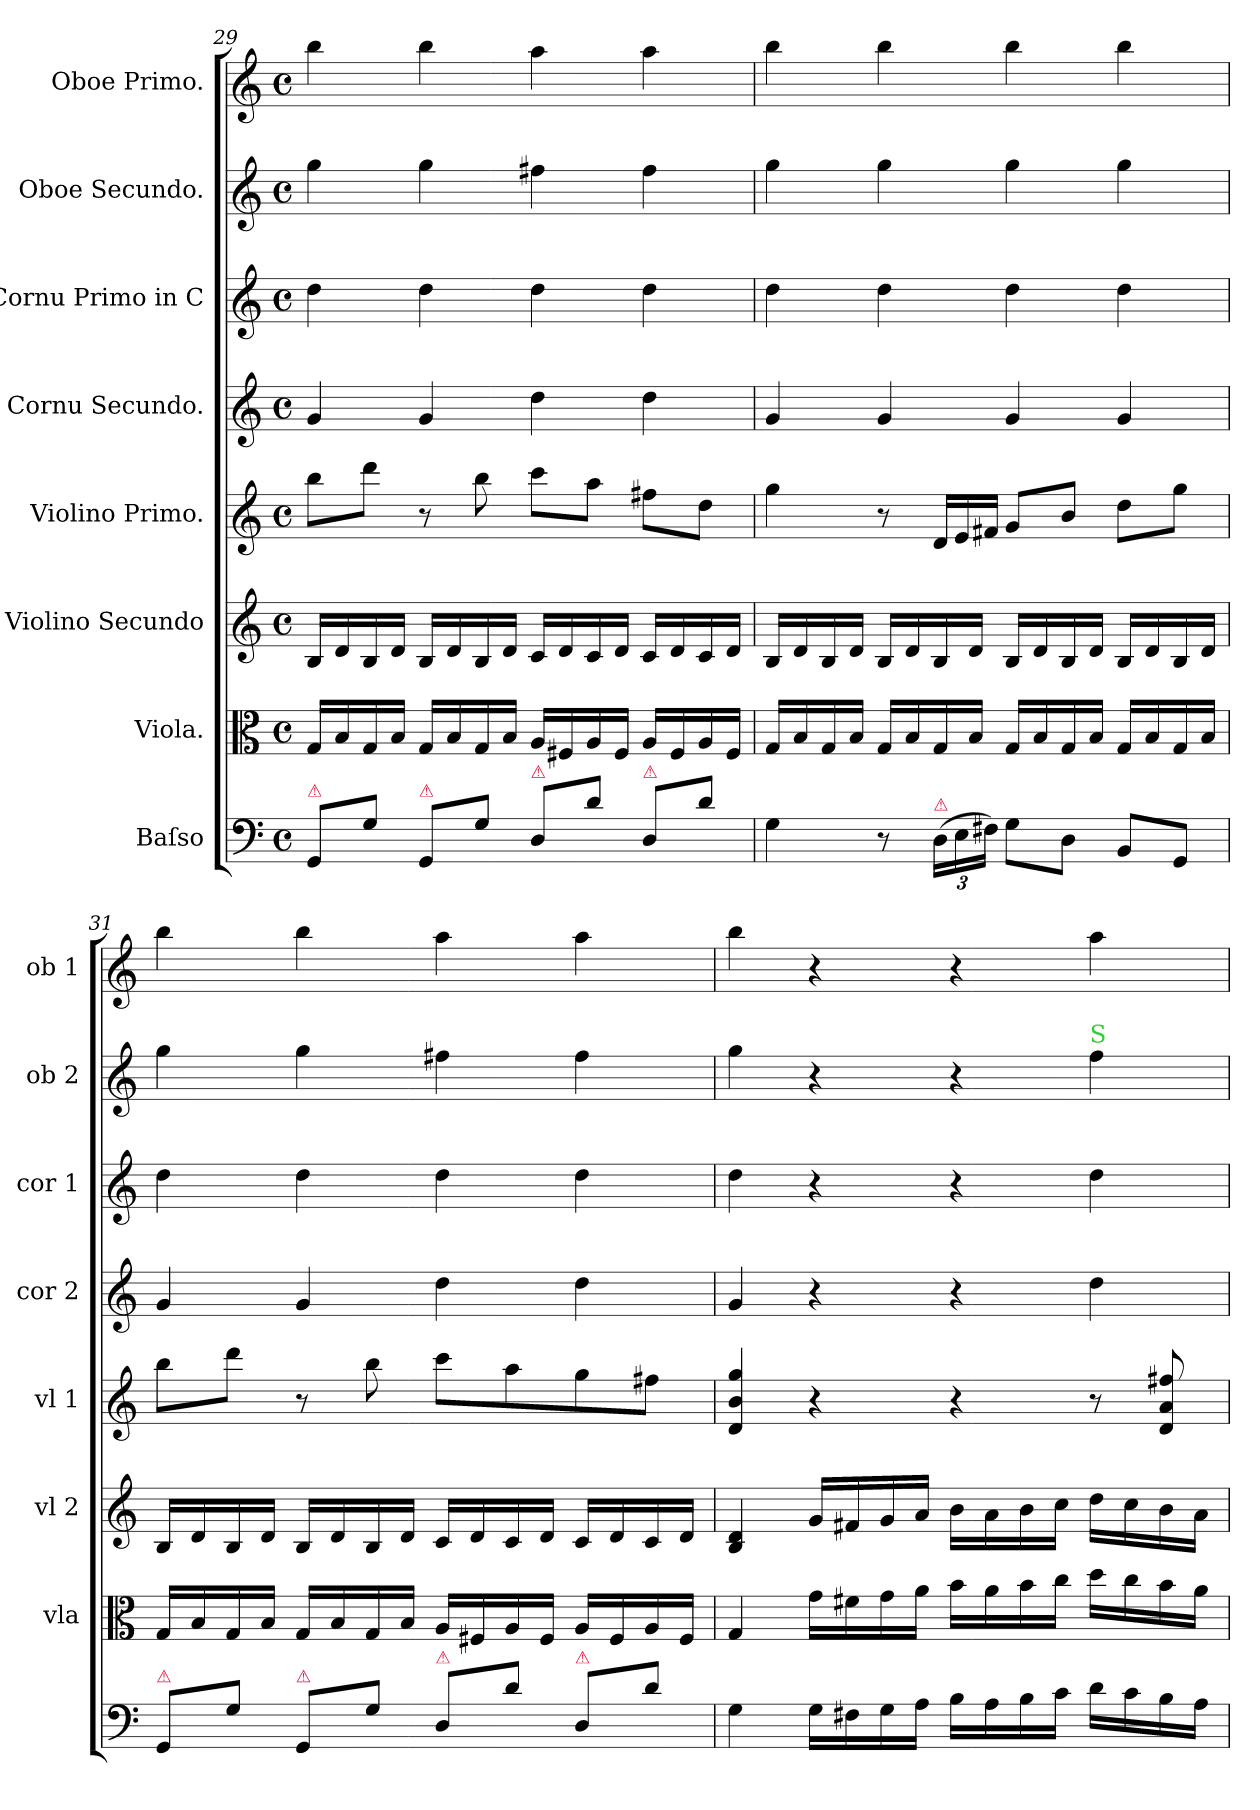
**kern	**kern	**kern	**kern	**kern	**kern	**kern	**kern
*part8	*part7	*part6	*part5	*part4	*part3	*part2	*part1
*staff8	*staff7	*staff6	*staff5	*staff4	*staff3	*staff2	*staff1
*I"Baſso	*I"Viola.	*I"Violino Secundo	*I"Violino Primo.	*I"Cornu Secundo.	*I"Cornu Primo in C	*I"Oboe Secundo.	*I"Oboe Primo.
*	*I'vla	*I'vl 2	*I'vl 1	*I'cor 2	*I'cor 1	*I'ob 2	*I'ob 1
*clefF4	*clefC3	*clefG2	*clefG2	*clefG2	*clefG2	*clefG2	*clefG2
*k[]	*k[]	*k[]	*k[]	*k[]	*k[]	*k[]	*k[]
*C:	*C:	*C:	*C:	*C:	*C:	*C:	*C:
*M4/4	*M4/4	*M4/4	*M4/4	*M4/4	*M4/4	*M4/4	*M4/4
*met(c)	*met(c)	*met(c)	*met(c)	*met(c)	*met(c)	*met(c)	*met(c)
=29	=29	=29	=29	=29	=29	=29	=29
!LO:TX:a:color=crimson:t=⚠	!	!	!	!	!	!	!
8GG/L	16G/LL	16B/LL	8bb\L	4g/	4dd\	4gg\	4bb\
.	16B/	16d/	.	.	.	.	.
8G\J	16G/	16B/	8ddd\J	.	.	.	.
.	16B/JJ	16d/JJ	.	.	.	.	.
!LO:TX:a:color=crimson:t=⚠	!	!	!	!	!	!	!
8GG/L	16G/LL	16B/LL	8r	4g/	4dd\	4gg\	4bb\
.	16B/	16d/	.	.	.	.	.
8G\J	16G/	16B/	8bb\	.	.	.	.
.	16B/JJ	16d/JJ	.	.	.	.	.
!LO:TX:a:color=crimson:t=⚠	!	!	!	!	!	!	!
8D/L	16A/LL	16c/LL	8ccc\L	4dd\	4dd\	4ff#X\	4aa\
.	16F#X/	16d/	.	.	.	.	.
8d\J	16A/	16c/	8aa\J	.	.	.	.
.	16F#/JJ	16d/JJ	.	.	.	.	.
!LO:TX:a:color=crimson:t=⚠	!	!	!	!	!	!	!
8D/L	16A/LL	16c/LL	8ff#X\L	4dd\	4dd\	4ff#\	4aa\
.	16F#/	16d/	.	.	.	.	.
8d\J	16A/	16c/	8dd\J	.	.	.	.
.	16F#/JJ	16d/JJ	.	.	.	.	.
=30	=30	=30	=30	=30	=30	=30	=30
4G\	16G/LL	16B/LL	4gg\	4g/	4dd\	4gg\	4bb\
.	16B/	16d/	.	.	.	.	.
.	16G/	16B/	.	.	.	.	.
.	16B/JJ	16d/JJ	.	.	.	.	.
8r	16G/LL	16B/LL	8r	4g/	4dd\	4gg\	4bb\
.	16B/	16d/	.	.	.	.	.
*	*	*	*Xtuplet	*	*	*	*
!LO:TX:a:color=crimson:t=⚠	!	!	!	!	!	!	!
(24D\LL	16G/	16B/	24d/LL	.	.	.	.
24E\	.	.	24e/	.	.	.	.
.	16B/JJ	16d/JJ	.	.	.	.	.
24F#X\JJ)	.	.	24f#X/JJ	.	.	.	.
8G\L	16G/LL	16B/LL	8g/L	4g/	4dd\	4gg\	4bb\
.	16B/	16d/	.	.	.	.	.
8D\J	16G/	16B/	8b/J	.	.	.	.
.	16B/JJ	16d/JJ	.	.	.	.	.
8BB/L	16G/LL	16B/LL	8dd\L	4g/	4dd\	4gg\	4bb\
.	16B/	16d/	.	.	.	.	.
8GG/J	16G/	16B/	8gg\J	.	.	.	.
.	16B/JJ	16d/JJ	.	.	.	.	.
=31	=31	=31	=31	=31	=31	=31	=31
!LO:TX:a:color=crimson:t=⚠	!	!	!	!	!	!	!
8GG/L	16G/LL	16B/LL	8bb\L	4g/	4dd\	4gg\	4bb\
.	16B/	16d/	.	.	.	.	.
8G\J	16G/	16B/	8ddd\J	.	.	.	.
.	16B/JJ	16d/JJ	.	.	.	.	.
!LO:TX:a:color=crimson:t=⚠	!	!	!	!	!	!	!
8GG/L	16G/LL	16B/LL	8r	4g/	4dd\	4gg\	4bb\
.	16B/	16d/	.	.	.	.	.
8G\J	16G/	16B/	8bb\	.	.	.	.
.	16B/JJ	16d/JJ	.	.	.	.	.
!LO:TX:a:color=crimson:t=⚠	!	!	!	!	!	!	!
8D/L	16A/LL	16c/LL	8ccc\L	4dd\	4dd\	4ff#X\	4aa\
.	16F#X/	16d/	.	.	.	.	.
8d\J	16A/	16c/	8aa\	.	.	.	.
.	16F#/JJ	16d/JJ	.	.	.	.	.
!LO:TX:a:color=crimson:t=⚠	!	!	!	!	!	!	!
8D/L	16A/LL	16c/LL	8gg\	4dd\	4dd\	4ff#\	4aa\
.	16F#/	16d/	.	.	.	.	.
8d\J	16A/	16c/	8ff#X\J	.	.	.	.
.	16F#/JJ	16d/JJ	.	.	.	.	.
=32	=32	=32	=32	=32	=32	=32	=32
4G\	4G/	4B/ 4d/	4d/ 4b/ 4gg/	4g/	4dd\	4gg\	4bb\
16G\LL	16g\LL	16g/LL	4r	4r	4r	4r	4r
16F#X\	16f#X\	16f#X/	.	.	.	.	.
16G\	16g\	16g/	.	.	.	.	.
16A\JJ	16a\JJ	16a/JJ	.	.	.	.	.
16B\LL	16b\LL	16b\LL	4r	4r	4r	4r	4r
16A\	16a\	16a\	.	.	.	.	.
16B\	16b\	16b\	.	.	.	.	.
16c\JJ	16cc\JJ	16cc\JJ	.	.	.	.	.
!	!	!	!	!	!	!LO:TX:a:color=limegreen:t=S	!
16d\LL	16dd\LL	16dd\LL	8r	4dd\	4dd\	4ff\	4aa\
16c\	16cc\	16cc\	.	.	.	.	.
16B\	16b\	16b\	8d/ 8a/ 8ff#X/	.	.	.	.
16A\JJ	16a\JJ	16a\JJ	.	.	.	.	.
=	=	=	=	=	=	=	=
*-	*-	*-	*-	*-	*-	*-	*-
